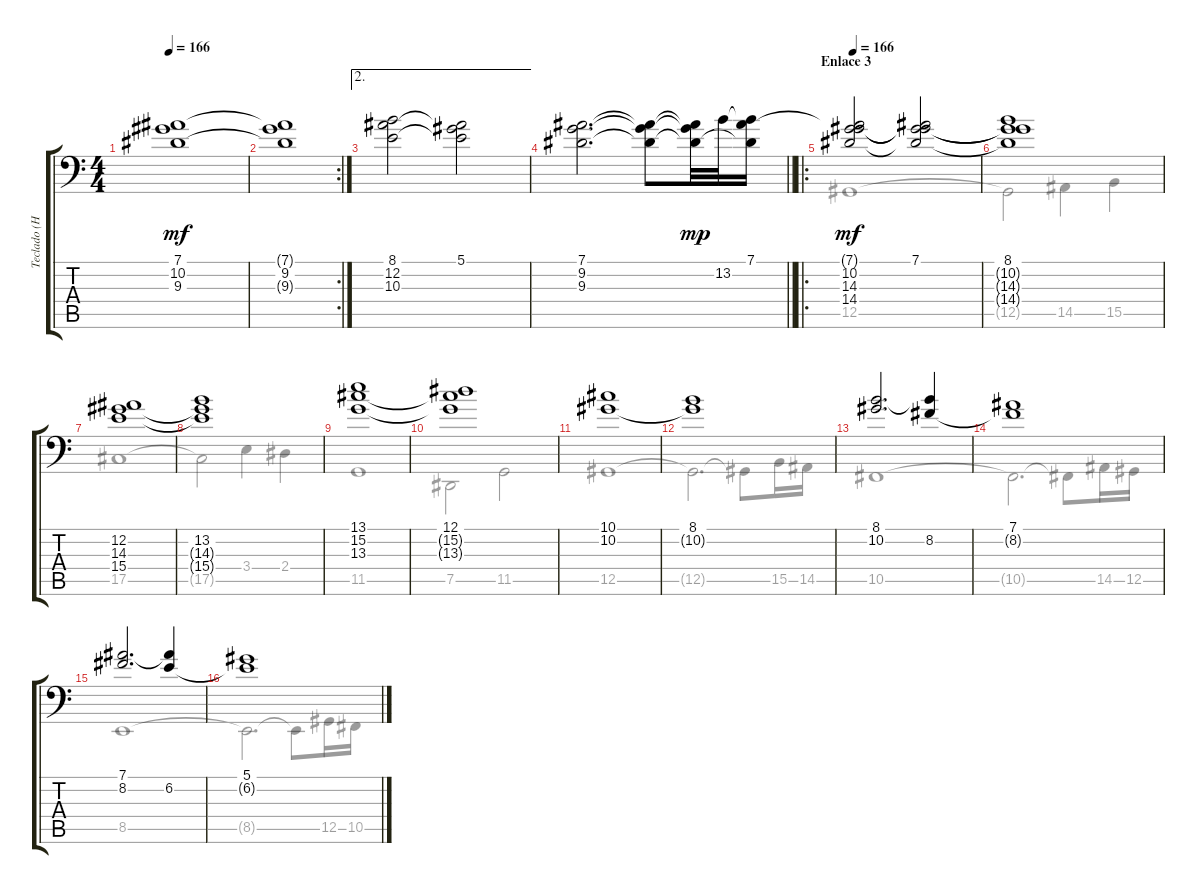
\track ("Teclado (Hugo Bistolfi)" "Teclado (H") {instrument stringensemble1}
\staff {score tabs}
\tuning (Eb4 Bb3 Gb3 Db3 Ab1 Eb1) {hide}
\voice
\ts (4 4)
\tempo 166
\clef f4
\ks c
(7.1 10.2 9.3).1{dy mf} |
\rc 2
(7.1{t} 9.2 9.3{t}).1 |
\ae 2
(8.1 12.2 10.3).2 (5.1 12.2{t} 10.3{t}).2 |
\barLineRight lightlight
(7.1 9.2 9.3).2{d} (7.1{t} 9.2{t} 9.3{t}).8 (7.1{t} 9.2{t} 9.3{t}).32{dy mp} 13.2.32 (7.1 13.2{t} 9.3{t}).16 |
\ro
\section ("" "Enlace 3")
\tempo 166
(7.1{t} 10.2 14.3 14.4).2{dy mf volume 16} (7.1 10.2{t} 14.3{t} 14.4{t}).2 |
(8.1 10.2{t} 14.3{t} 14.4{t}).1 |
(12.2 14.3 15.4).1 |
(13.2 14.3{t} 15.4{t}).1 |
(13.1 15.2 13.3).1 |
(12.1 15.2{t} 13.3{t}).1 |
(10.1 10.2).1 |
(8.1 10.2{t}).1 |
(8.1 10.2).2{d} (8.1{t} 8.2).4 |
(7.1 8.2{t}).1 |
(7.1 8.2).2{d} (7.1{t} 6.2).4 |
(5.1 6.2{t}).1
\voice
\clef f4
\ottava regular
\simile none
\ks c
|
|
|
\barLineRight lightlight
|
12.5.1 |
12.5{t}.2 14.5.4 15.5.4 |
17.5.1 |
17.5{t}.2 3.4.4 2.4.4 |
11.5.1 |
7.5.2 11.5.2 |
12.5.1 |
12.5{t}.2{d} 12.5{t}.8 15.5.16 14.5.16 |
10.5.1 |
10.5{t}.2{d} 10.5{t}.8 14.5.16 12.5.16 |
8.5.1 |
8.5{t}.2{d} 8.5{t}.8 12.5.16 10.5.16
